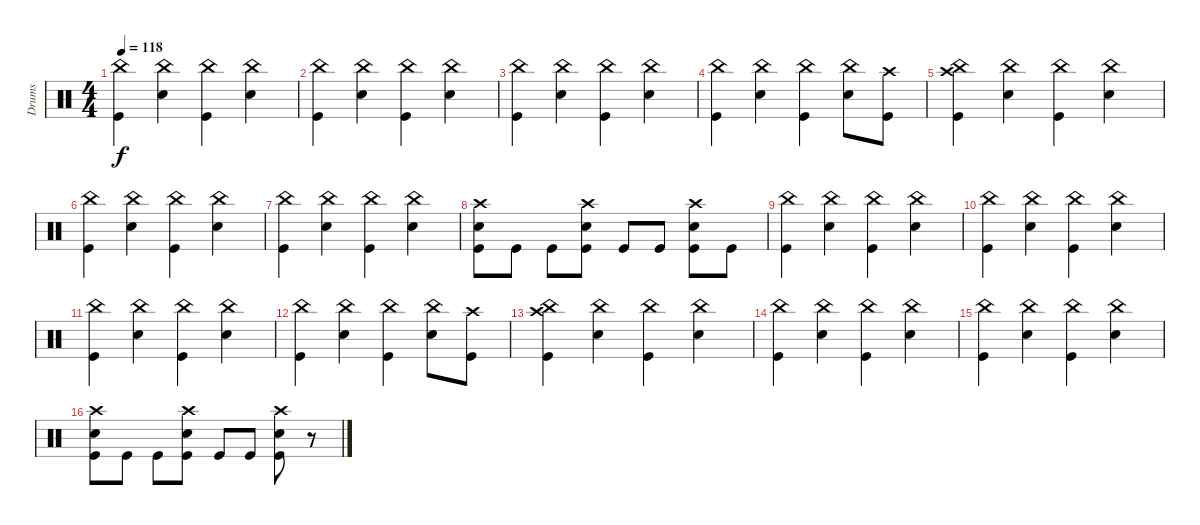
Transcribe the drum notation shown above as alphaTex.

\track ("Drums" "Drums") {instrument percussion}
\staff {score}
\articulation defaults
\ts (4 4)
\tempo 118
\clef neutral
\ks c
("China (hit)" "Kick (hit)").4{dy f} ("China (hit)" "Snare (hit) 2").4 ("China (hit)" "Kick (hit)").4 ("China (hit)" "Snare (hit) 2").4 |
("China (hit)" "Kick (hit)").4 ("China (hit)" "Snare (hit) 2").4 ("China (hit)" "Kick (hit)").4 ("China (hit)" "Snare (hit) 2").4 |
("China (hit)" "Kick (hit)").4 ("China (hit)" "Snare (hit) 2").4 ("China (hit)" "Kick (hit)").4 ("China (hit)" "Snare (hit) 2").4 |
("China (hit)" "Kick (hit)").4 ("China (hit)" "Snare (hit) 2").4 ("China (hit)" "Kick (hit)").4 ("China (hit)" "Snare (hit) 2").8 ("Kick (hit)" "Crash high (hit)").8 |
("China (hit)" "Kick (hit)" "Crash high (hit)").4 ("China (hit)" "Snare (hit) 2").4 ("China (hit)" "Kick (hit)").4 ("China (hit)" "Snare (hit) 2").4 |
("China (hit)" "Kick (hit)").4 ("China (hit)" "Snare (hit) 2").4 ("China (hit)" "Kick (hit)").4 ("China (hit)" "Snare (hit) 2").4 |
("China (hit)" "Kick (hit)").4 ("China (hit)" "Snare (hit) 2").4 ("China (hit)" "Kick (hit)").4 ("China (hit)" "Snare (hit) 2").4 |
("Crash high (hit)" "Kick (hit)" "Snare (hit) 2").8 "Kick (hit)".8 "Kick (hit)".8 ("Crash high (hit)" "Kick (hit)" "Snare (hit) 2").8 "Kick (hit)".8 "Kick (hit)".8 ("Crash high (hit)" "Kick (hit)" "Snare (hit) 2").8 "Kick (hit)".8 |
("China (hit)" "Kick (hit)").4 ("China (hit)" "Snare (hit) 2").4 ("China (hit)" "Kick (hit)").4 ("China (hit)" "Snare (hit) 2").4 |
("China (hit)" "Kick (hit)").4 ("China (hit)" "Snare (hit) 2").4 ("China (hit)" "Kick (hit)").4 ("China (hit)" "Snare (hit) 2").4 |
("China (hit)" "Kick (hit)").4 ("China (hit)" "Snare (hit) 2").4 ("China (hit)" "Kick (hit)").4 ("China (hit)" "Snare (hit) 2").4 |
("China (hit)" "Kick (hit)").4 ("China (hit)" "Snare (hit) 2").4 ("China (hit)" "Kick (hit)").4 ("China (hit)" "Snare (hit) 2").8 ("Kick (hit)" "Crash high (hit)").8 |
("China (hit)" "Kick (hit)" "Crash high (hit)").4 ("China (hit)" "Snare (hit) 2").4 ("China (hit)" "Kick (hit)").4 ("China (hit)" "Snare (hit) 2").4 |
("China (hit)" "Kick (hit)").4 ("China (hit)" "Snare (hit) 2").4 ("China (hit)" "Kick (hit)").4 ("China (hit)" "Snare (hit) 2").4 |
("China (hit)" "Kick (hit)").4 ("China (hit)" "Snare (hit) 2").4 ("China (hit)" "Kick (hit)").4 ("China (hit)" "Snare (hit) 2").4 |
("Crash high (hit)" "Kick (hit)" "Snare (hit) 2").8 "Kick (hit)".8 "Kick (hit)".8 ("Crash high (hit)" "Kick (hit)" "Snare (hit) 2").8 "Kick (hit)".8 "Kick (hit)".8 ("Crash high (hit)" "Kick (hit)" "Snare (hit) 2").8 r.8
